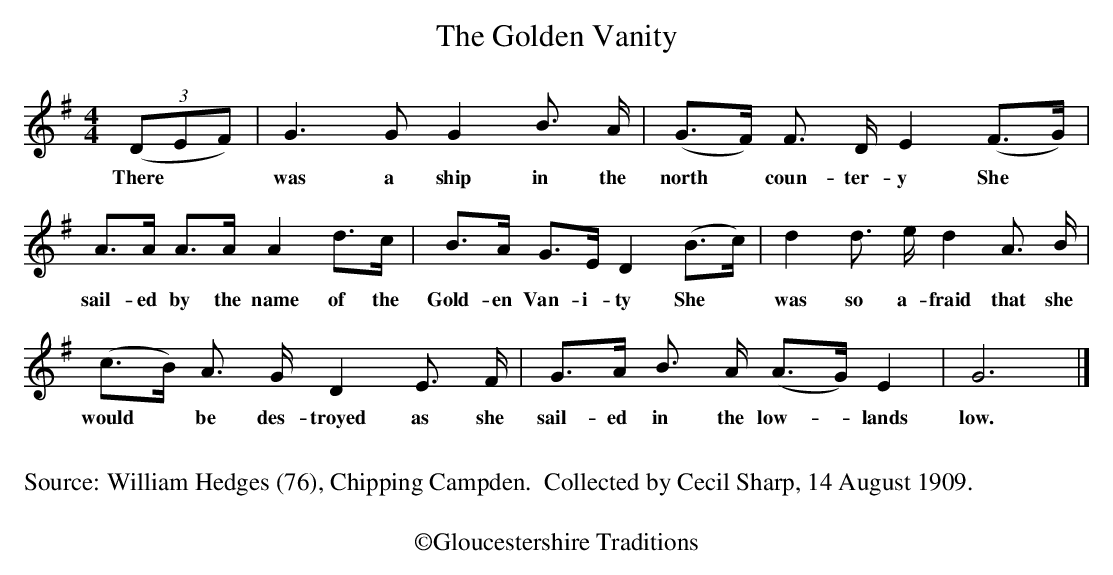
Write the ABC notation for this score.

X:1
T:Golden Vanity, The
L:1/8
M:4/4
K:G
(3(DEF) | G3 G G2 B3/2 A/ | (G>F) F3/2 D/ E2 (F>G) |$ A>A A>A A2 d>c | B>A G>E D2 (B>c) |
w: There * *|was a ship in the|north * coun- ter- y She *|sail- ed by the name of the|Gold- en Van- i- ty She *|
d2 d3/2 e/ d2 A3/2 B/ |$ (c>B) A3/2 G/ D2 E3/2 F/ | G>A B3/2 A/ (A>G) E2 | G6 |]
w: was so a- fraid that she|would * be des- troyed as she|sail- ed in the low- * lands|low.|
W:
